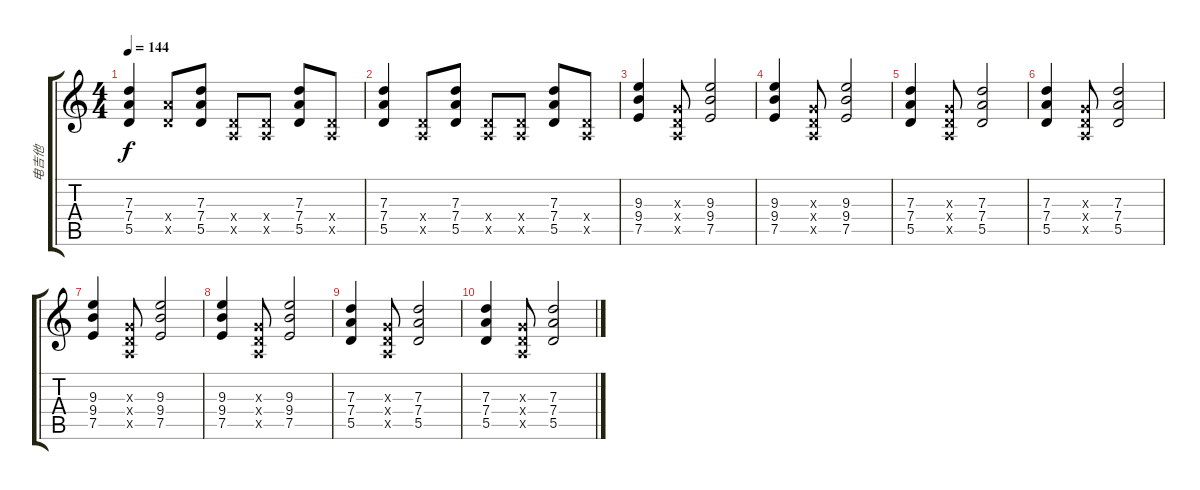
\track ("电吉他" "电吉他") {instrument distortionguitar}
\staff {score tabs}
\tuning (E4 B3 G3 D3 A2 E2) {hide}
\ts (4 4)
\tempo 144
\clef g2
\ks c
(7.3 7.4 5.5).4{dy f} (7.4{x} 5.5{x}).8 (7.3 7.4 5.5).8 (0.4{x} 0.5{x}).8 (0.4{x} 0.5{x}).8 (7.3 7.4 5.5).8 (0.4{x} 0.5{x}).8 |
(7.3 7.4 5.5).4 (0.4{x} 0.5{x}).8 (7.3 7.4 5.5).8 (0.4{x} 0.5{x}).8 (0.4{x} 0.5{x}).8 (7.3 7.4 5.5).8 (0.4{x} 0.5{x}).8 |
(9.3 9.4 7.5).4 (0.3{x} 0.4{x} 0.5{x}).8 (9.3 9.4 7.5).2 |
(9.3 9.4 7.5).4 (0.3{x} 0.4{x} 0.5{x}).8 (9.3 9.4 7.5).2 |
(7.3 7.4 5.5).4 (0.3{x} 0.4{x} 0.5{x}).8 (7.3 7.4 5.5).2 |
(7.3 7.4 5.5).4 (0.3{x} 0.4{x} 0.5{x}).8 (7.3 7.4 5.5).2 |
(9.3 9.4 7.5).4 (0.3{x} 0.4{x} 0.5{x}).8 (9.3 9.4 7.5).2 |
(9.3 9.4 7.5).4 (0.3{x} 0.4{x} 0.5{x}).8 (9.3 9.4 7.5).2 |
(7.3 7.4 5.5).4 (0.3{x} 0.4{x} 0.5{x}).8 (7.3 7.4 5.5).2 |
(7.3 7.4 5.5).4 (0.3{x} 0.4{x} 0.5{x}).8 (7.3 7.4 5.5).2
